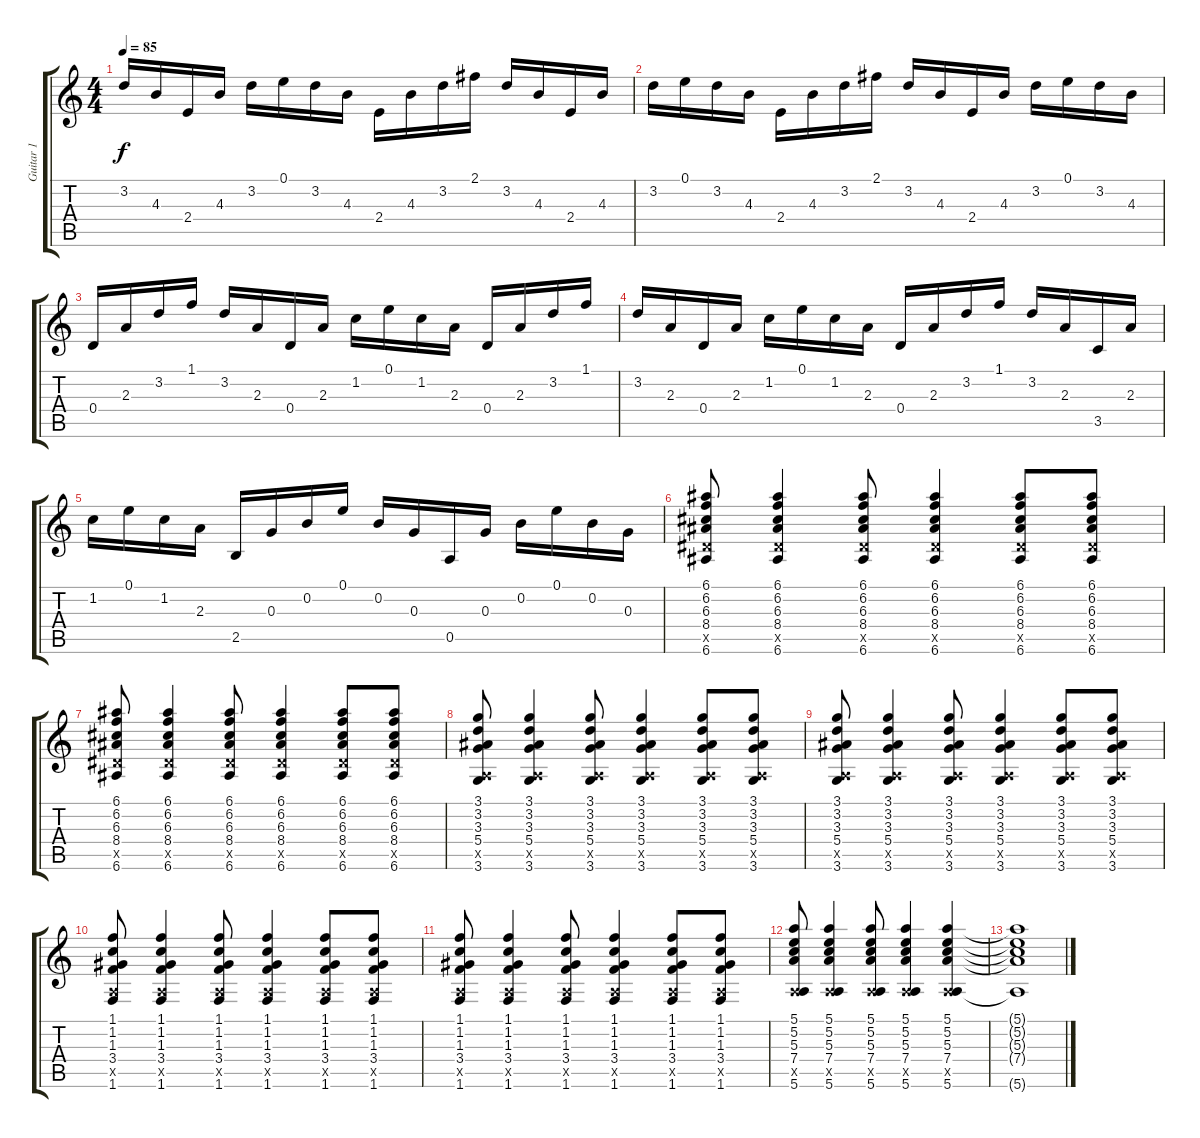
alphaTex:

\track ("Guitar 1" "Guitar 1") {instrument acousticguitarnylon}
\staff {score tabs}
\tuning (E4 B3 G3 D3 A2 E2) {hide}
\ts (4 4)
\tempo 85
\clef g2
\ks c
3.2.16{dy f} 4.3.16 2.4.16 4.3.16 3.2.16 0.1.16 3.2.16 4.3.16 2.4.16 4.3.16 3.2.16 2.1.16 3.2.16 4.3.16 2.4.16 4.3.16 |
3.2.16 0.1.16 3.2.16 4.3.16 2.4.16 4.3.16 3.2.16 2.1.16 3.2.16 4.3.16 2.4.16 4.3.16 3.2.16 0.1.16 3.2.16 4.3.16 |
0.4.16 2.3.16 3.2.16 1.1.16 3.2.16 2.3.16 0.4.16 2.3.16 1.2.16 0.1.16 1.2.16 2.3.16 0.4.16 2.3.16 3.2.16 1.1.16 |
3.2.16 2.3.16 0.4.16 2.3.16 1.2.16 0.1.16 1.2.16 2.3.16 0.4.16 2.3.16 3.2.16 1.1.16 3.2.16 2.3.16 3.5.16 2.3.16 |
1.2.16 0.1.16 1.2.16 2.3.16 2.5.16 0.3.16 0.2.16 0.1.16 0.2.16 0.3.16 0.5.16 0.3.16 0.2.16 0.1.16 0.2.16 0.3.16 |
(6.1 6.2 6.3 8.4 6.5{x} 6.6).8 (6.1 6.2 6.3 8.4 6.5{x} 6.6).4 (6.1 6.2 6.3 8.4 6.5{x} 6.6).8 (6.1 6.2 6.3 8.4 6.5{x} 6.6).4 (6.1 6.2 6.3 8.4 6.5{x} 6.6).8 (6.1 6.2 6.3 8.4 6.5{x} 6.6).8 |
(6.1 6.2 6.3 8.4 6.5{x} 6.6).8 (6.1 6.2 6.3 8.4 6.5{x} 6.6).4 (6.1 6.2 6.3 8.4 6.5{x} 6.6).8 (6.1 6.2 6.3 8.4 6.5{x} 6.6).4 (6.1 6.2 6.3 8.4 6.5{x} 6.6).8 (6.1 6.2 6.3 8.4 6.5{x} 6.6).8 |
(3.1 3.2 3.3 5.4 0.5{x} 3.6).8 (3.1 3.2 3.3 5.4 0.5{x} 3.6).4 (3.1 3.2 3.3 5.4 0.5{x} 3.6).8 (3.1 3.2 3.3 5.4 0.5{x} 3.6).4 (3.1 3.2 3.3 5.4 0.5{x} 3.6).8 (3.1 3.2 3.3 5.4 0.5{x} 3.6).8 |
(3.1 3.2 3.3 5.4 0.5{x} 3.6).8 (3.1 3.2 3.3 5.4 0.5{x} 3.6).4 (3.1 3.2 3.3 5.4 0.5{x} 3.6).8 (3.1 3.2 3.3 5.4 0.5{x} 3.6).4 (3.1 3.2 3.3 5.4 0.5{x} 3.6).8 (3.1 3.2 3.3 5.4 0.5{x} 3.6).8 |
(1.1 1.2 1.3 3.4 0.5{x} 1.6).8 (1.1 1.2 1.3 3.4 0.5{x} 1.6).4 (1.1 1.2 1.3 3.4 0.5{x} 1.6).8 (1.1 1.2 1.3 3.4 0.5{x} 1.6).4 (1.1 1.2 1.3 3.4 0.5{x} 1.6).8 (1.1 1.2 1.3 3.4 0.5{x} 1.6).8 |
(1.1 1.2 1.3 3.4 0.5{x} 1.6).8 (1.1 1.2 1.3 3.4 0.5{x} 1.6).4 (1.1 1.2 1.3 3.4 0.5{x} 1.6).8 (1.1 1.2 1.3 3.4 0.5{x} 1.6).4 (1.1 1.2 1.3 3.4 0.5{x} 1.6).8 (1.1 1.2 1.3 3.4 0.5{x} 1.6).8 |
(5.1 5.2 5.3 7.4 0.5{x} 5.6).8 (5.1 5.2 5.3 7.4 0.5{x} 5.6).4 (5.1 5.2 5.3 7.4 0.5{x} 5.6).8 (5.1 5.2 5.3 7.4 0.5{x} 5.6).4 (5.1 5.2 5.3 7.4 0.5{x} 5.6).4 |
(5.1{t} 5.2{t} 5.3{t} 7.4{t} 5.6{t}).1
